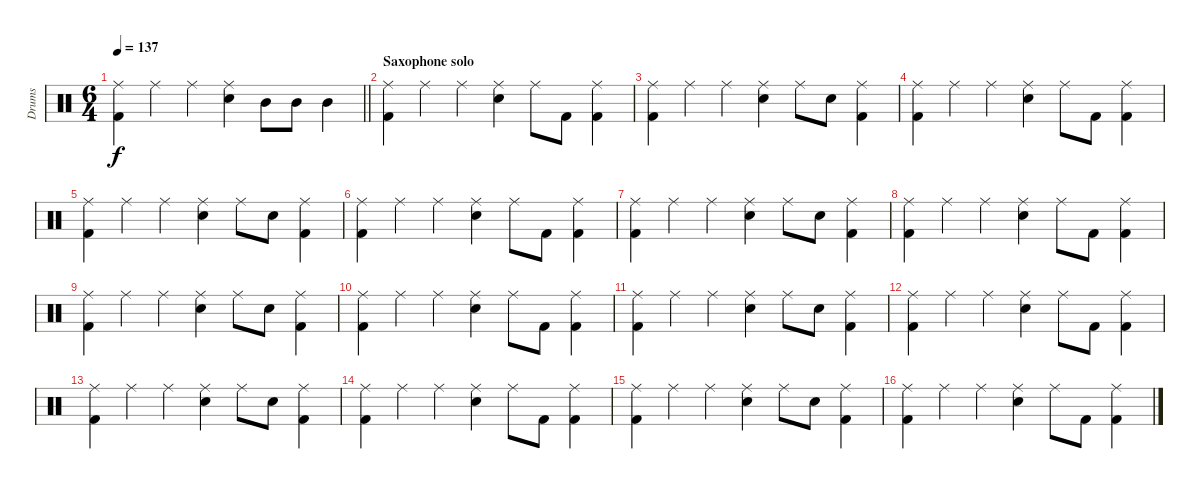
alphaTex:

\track ("Drums" "Drums") {instrument percussion}
\staff {score}
\articulation defaults
\ts (6 4)
\tempo 137
\clef neutral
\barLineRight lightlight
\ks c
("Ride (middle)" "Kick (hit) 2").4{dy f} "Ride (middle)".4 "Ride (middle)".4 ("Ride (middle)" "Snare (hit) 2").4 "Mid Tom (hit)".8 "Mid Tom (hit)".8 "Mid Tom (hit)".4 |
\section ("" "Saxophone solo")
("Ride (middle)" "Kick (hit) 2").4 "Ride (middle)".4 "Ride (middle)".4 ("Ride (middle)" "Snare (hit) 2").4 "Ride (middle)".8 "Kick (hit) 2".8 ("Ride (middle)" "Kick (hit) 2").4 |
("Ride (middle)" "Kick (hit) 2").4 "Ride (middle)".4 "Ride (middle)".4 ("Ride (middle)" "Snare (hit) 2").4 "Ride (middle)".8 "Snare (hit) 2".8 ("Ride (middle)" "Kick (hit) 2").4 |
("Ride (middle)" "Kick (hit) 2").4 "Ride (middle)".4 "Ride (middle)".4 ("Ride (middle)" "Snare (hit) 2").4 "Ride (middle)".8 "Kick (hit) 2".8 ("Ride (middle)" "Kick (hit) 2").4 |
("Ride (middle)" "Kick (hit) 2").4 "Ride (middle)".4 "Ride (middle)".4 ("Ride (middle)" "Snare (hit) 2").4 "Ride (middle)".8 "Snare (hit) 2".8 ("Ride (middle)" "Kick (hit) 2").4 |
("Ride (middle)" "Kick (hit) 2").4 "Ride (middle)".4 "Ride (middle)".4 ("Ride (middle)" "Snare (hit) 2").4 "Ride (middle)".8 "Kick (hit) 2".8 ("Ride (middle)" "Kick (hit) 2").4 |
("Ride (middle)" "Kick (hit) 2").4 "Ride (middle)".4 "Ride (middle)".4 ("Ride (middle)" "Snare (hit) 2").4 "Ride (middle)".8 "Snare (hit) 2".8 ("Ride (middle)" "Kick (hit) 2").4 |
("Ride (middle)" "Kick (hit) 2").4 "Ride (middle)".4 "Ride (middle)".4 ("Ride (middle)" "Snare (hit) 2").4 "Ride (middle)".8 "Kick (hit) 2".8 ("Ride (middle)" "Kick (hit) 2").4 |
("Ride (middle)" "Kick (hit) 2").4 "Ride (middle)".4 "Ride (middle)".4 ("Ride (middle)" "Snare (hit) 2").4 "Ride (middle)".8 "Snare (hit) 2".8 ("Ride (middle)" "Kick (hit) 2").4 |
("Ride (middle)" "Kick (hit) 2").4 "Ride (middle)".4 "Ride (middle)".4 ("Ride (middle)" "Snare (hit) 2").4 "Ride (middle)".8 "Kick (hit) 2".8 ("Ride (middle)" "Kick (hit) 2").4 |
("Ride (middle)" "Kick (hit) 2").4 "Ride (middle)".4 "Ride (middle)".4 ("Ride (middle)" "Snare (hit) 2").4 "Ride (middle)".8 "Snare (hit) 2".8 ("Ride (middle)" "Kick (hit) 2").4 |
("Ride (middle)" "Kick (hit) 2").4 "Ride (middle)".4 "Ride (middle)".4 ("Ride (middle)" "Snare (hit) 2").4 "Ride (middle)".8 "Kick (hit) 2".8 ("Ride (middle)" "Kick (hit) 2").4 |
("Ride (middle)" "Kick (hit) 2").4 "Ride (middle)".4 "Ride (middle)".4 ("Ride (middle)" "Snare (hit) 2").4 "Ride (middle)".8 "Snare (hit) 2".8 ("Ride (middle)" "Kick (hit) 2").4 |
("Ride (middle)" "Kick (hit) 2").4 "Ride (middle)".4 "Ride (middle)".4 ("Ride (middle)" "Snare (hit) 2").4 "Ride (middle)".8 "Kick (hit) 2".8 ("Ride (middle)" "Kick (hit) 2").4 |
("Ride (middle)" "Kick (hit) 2").4 "Ride (middle)".4 "Ride (middle)".4 ("Ride (middle)" "Snare (hit) 2").4 "Ride (middle)".8 "Snare (hit) 2".8 ("Ride (middle)" "Kick (hit) 2").4 |
("Ride (middle)" "Kick (hit) 2").4 "Ride (middle)".4 "Ride (middle)".4 ("Ride (middle)" "Snare (hit) 2").4 "Ride (middle)".8 "Kick (hit) 2".8 ("Ride (middle)" "Kick (hit) 2").4
